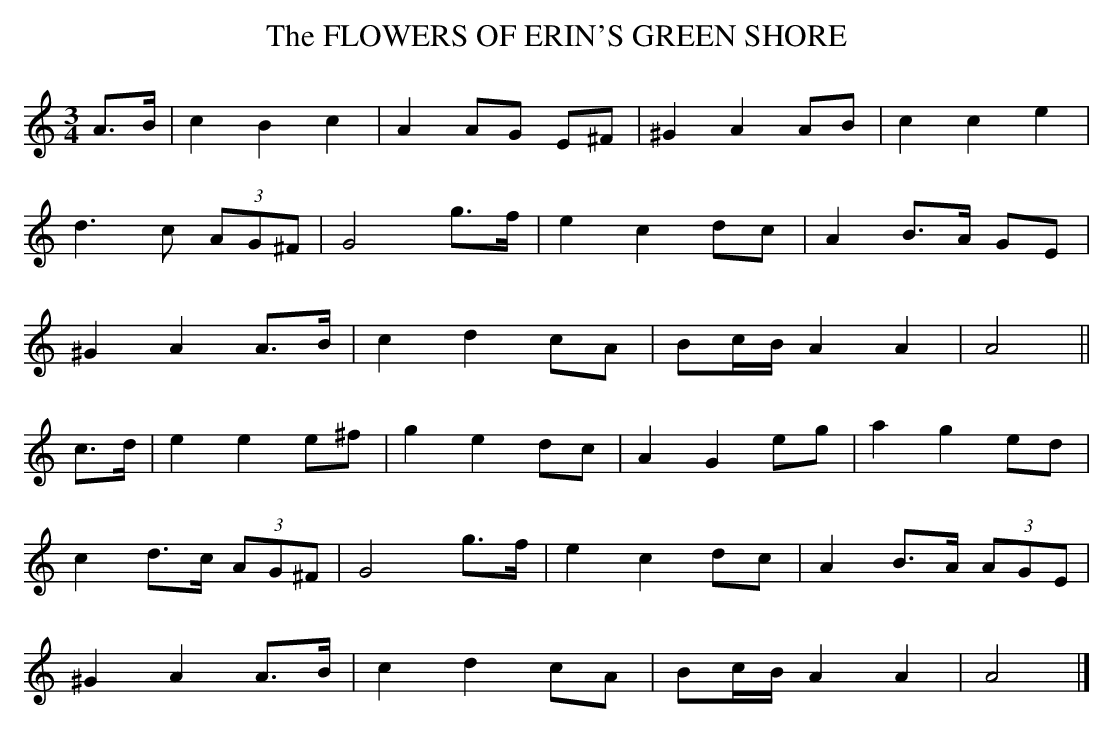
X:1
T:FLOWERS OF ERIN'S GREEN SHORE, The
Y:"slow"
M:3/4
L:1/8
K:Am % source key = Gm
A>B|c2 B2 c2|A2 AG E^F|^G2 A2 AB|c2 c2 e2|
d3c  (3AG^F|G4g>f|e2c2dc|A2B>A GE|
^G2A2A>B|c2d2cA|Bc/B/ A2A2|A4||
c>d|e2e2e^f|g2e2dc|A2G2eg|a2g2ed|
c2d>c  (3AG^F|G4g>f|e2c2dc|A2B>A  (3AGE|
^G2A2A>B|c2d2cA|Bc/B/ A2A2|A4|]
